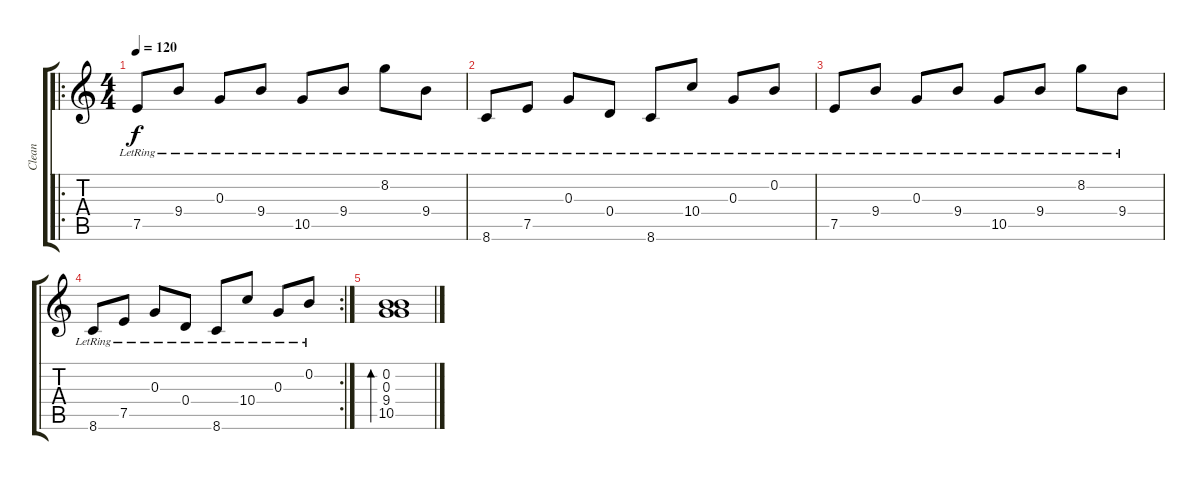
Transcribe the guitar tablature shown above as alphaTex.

\track ("Clean" "Clean") {instrument electricguitarclean}
\staff {score tabs}
\tuning (E4 B3 G3 D3 A2 E2) {hide}
\ro
\ts (4 4)
\tempo 120
\clef g2
\ks c
7.5{lr}.8{dy f} 9.4{lr}.8 0.3{lr}.8 9.4{lr}.8 10.5{lr}.8 9.4{lr}.8 8.2{lr}.8 9.4{lr}.8 |
8.6{lr}.8 7.5{lr}.8 0.3{lr}.8 0.4{lr}.8 8.6{lr}.8 10.4{lr}.8 0.3{lr}.8 0.2{lr}.8 |
7.5{lr}.8 9.4{lr}.8 0.3{lr}.8 9.4{lr}.8 10.5{lr}.8 9.4{lr}.8 8.2{lr}.8 9.4{lr}.8 |
\rc 2
8.6{lr}.8 7.5{lr}.8 0.3{lr}.8 0.4{lr}.8 8.6{lr}.8 10.4{lr}.8 0.3{lr}.8 0.2{lr}.8 |
(0.2 0.3 9.4 10.5).1{bd 120}
